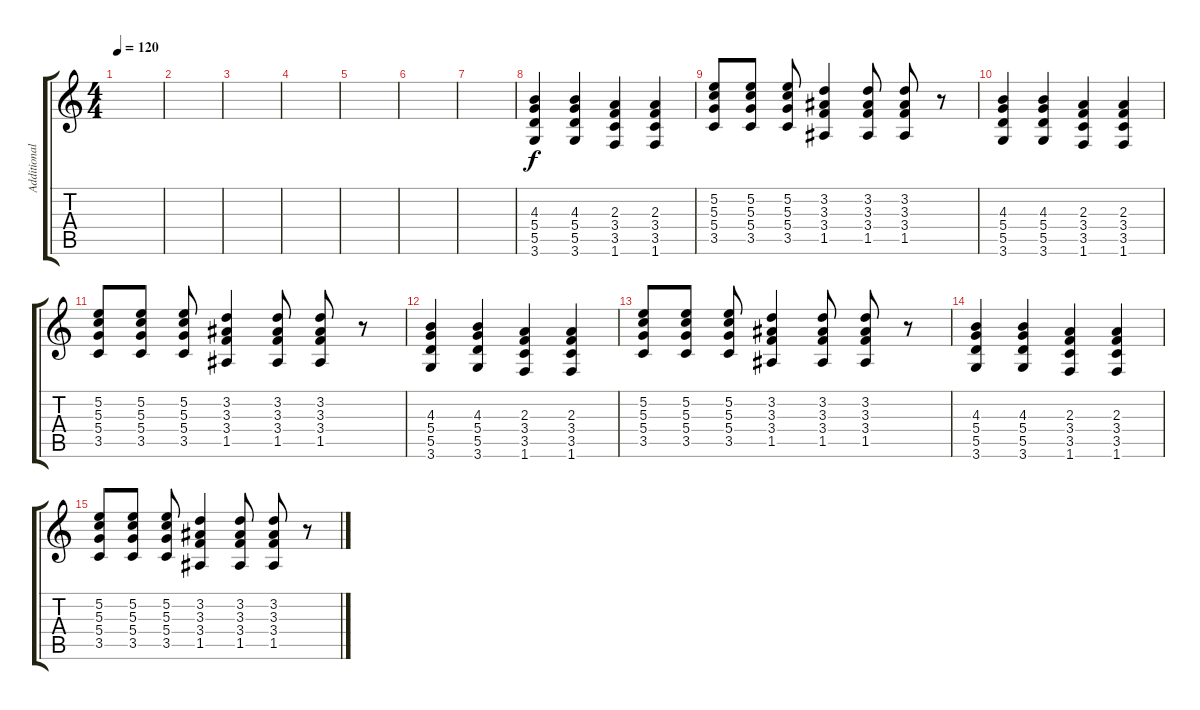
\track ("Additional Guitar" "Additional") {instrument distortionguitar}
\staff {score tabs}
\tuning (E4 B3 G3 D3 A2 E2) {hide}
\ts (4 4)
\tempo 120
\clef g2
\ks c
|
|
|
|
|
|
|
(4.3 5.4 5.5 3.6).4 (4.3 5.4 5.5 3.6).4 (2.3 3.4 3.5 1.6).4 (2.3 3.4 3.5 1.6).4 |
(5.2 5.3 5.4 3.5).8 (5.2 5.3 5.4 3.5).8 (5.2 5.3 5.4 3.5).8 (3.2 3.3 3.4 1.5).4 (3.2 3.3 3.4 1.5).8 (3.2 3.3 3.4 1.5).8 r.8 |
(4.3 5.4 5.5 3.6).4 (4.3 5.4 5.5 3.6).4 (2.3 3.4 3.5 1.6).4 (2.3 3.4 3.5 1.6).4 |
(5.2 5.3 5.4 3.5).8 (5.2 5.3 5.4 3.5).8 (5.2 5.3 5.4 3.5).8 (3.2 3.3 3.4 1.5).4 (3.2 3.3 3.4 1.5).8 (3.2 3.3 3.4 1.5).8 r.8 |
(4.3 5.4 5.5 3.6).4 (4.3 5.4 5.5 3.6).4 (2.3 3.4 3.5 1.6).4 (2.3 3.4 3.5 1.6).4 |
(5.2 5.3 5.4 3.5).8 (5.2 5.3 5.4 3.5).8 (5.2 5.3 5.4 3.5).8 (3.2 3.3 3.4 1.5).4 (3.2 3.3 3.4 1.5).8 (3.2 3.3 3.4 1.5).8 r.8 |
(4.3 5.4 5.5 3.6).4 (4.3 5.4 5.5 3.6).4 (2.3 3.4 3.5 1.6).4 (2.3 3.4 3.5 1.6).4 |
(5.2 5.3 5.4 3.5).8 (5.2 5.3 5.4 3.5).8 (5.2 5.3 5.4 3.5).8 (3.2 3.3 3.4 1.5).4 (3.2 3.3 3.4 1.5).8 (3.2 3.3 3.4 1.5).8 r.8
